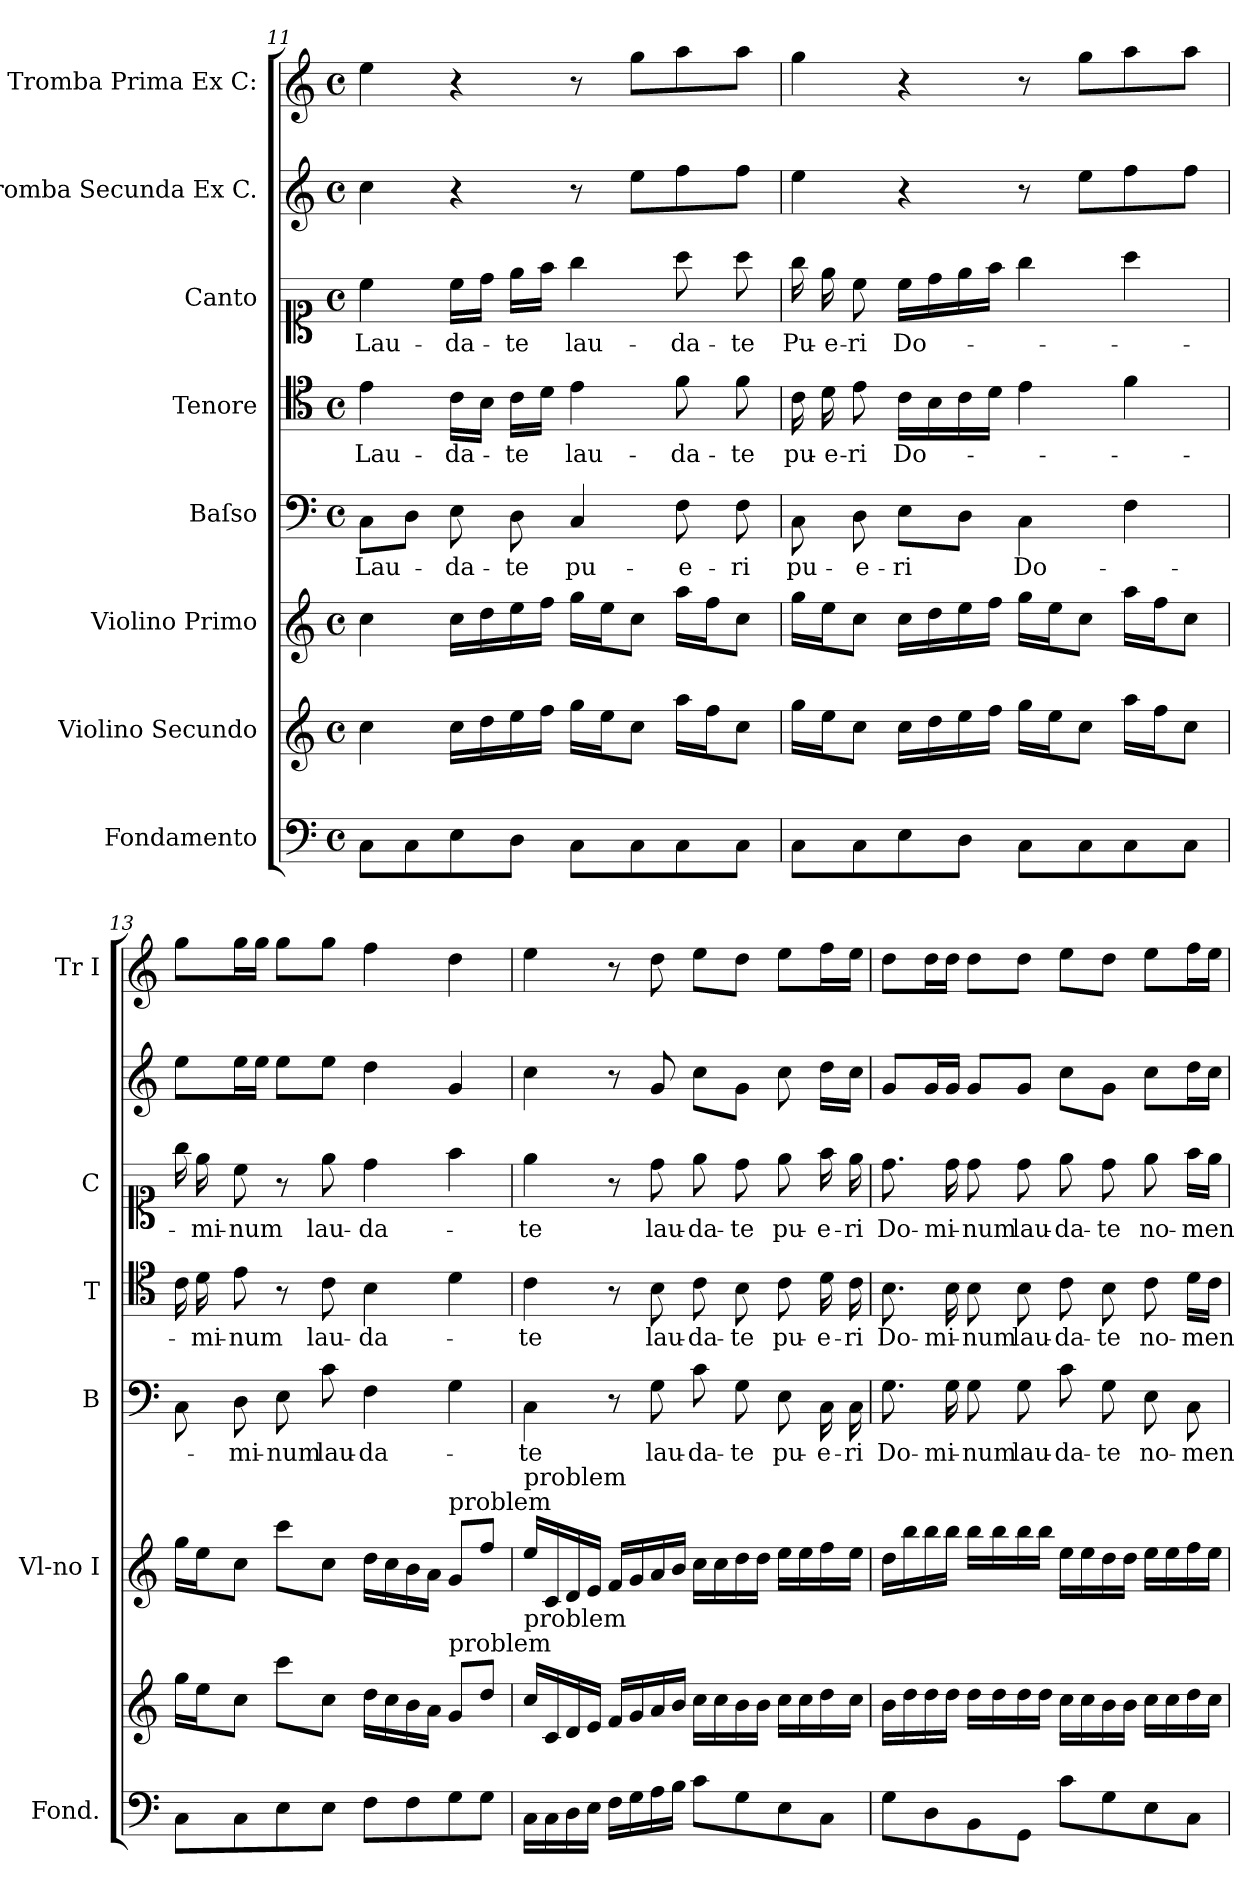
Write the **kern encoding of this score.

**kern	**kern	**kern	**kern	**text	**kern	**text	**kern	**text	**kern	**kern
*part8	*part7	*part6	*part5	*part5	*part4	*part4	*part3	*part3	*part2	*part1
*staff8	*staff7	*staff6	*staff5	*staff5	*staff4	*staff4	*staff3	*staff3	*staff2	*staff1
*I"Fondamento	*I"Violino Secundo	*I"Violino Primo	*I"Baſso	*	*I"Tenore	*	*I"Canto	*	*I"Tromba Secunda Ex C.	*I"Tromba Prima Ex C:
*I'Fond.	*	*I'Vl-no I	*I'B	*	*I'T	*	*I'C	*	*	*I'Tr I
*clefF4	*clefG2	*clefG2	*clefF4	*	*clefC4	*	*clefC1	*	*clefG2	*clefG2
*k[]	*k[]	*k[]	*k[]	*	*k[]	*	*k[]	*	*k[]	*k[]
*C:	*C:	*C:	*C:	*	*C:	*	*C:	*	*C:	*C:
*M4/4	*M4/4	*M4/4	*M4/4	*	*M4/4	*	*M4/4	*	*M4/4	*M4/4
*met(c)	*met(c)	*met(c)	*met(c)	*	*met(c)	*	*met(c)	*	*met(c)	*met(c)
=11	=11	=11	=11	=11	=11	=11	=11	=11	=11	=11
8C\L	4cc\	4cc\	8C\L	Lau-	4e\	Lau-	4cc\	Lau-	4cc\	4ee\
8C\	.	.	8D\J	.	.	.	.	.	.	.
8E\	16cc\LL	16cc\LL	8E\	-da-	16c\LL	-da-	16cc\LL	-da-	4r	4r
.	16dd\	16dd\	.	.	16B\JJ	.	16dd\JJ	.	.	.
8D\J	16ee\	16ee\	8D\	-te	16c\LL	-te	16ee\LL	-te	.	.
.	16ff\JJ	16ff\JJ	.	.	16d\JJ	.	16ff\JJ	.	.	.
8C\L	16gg\LL	16gg\LL	4C/	pu-	4e\	lau-	4gg\	lau-	8r	8r
.	16ee\J	16ee\J	.	.	.	.	.	.	.	.
8C\	8cc\J	8cc\J	.	.	.	.	.	.	8ee\L	8gg\L
8C\	16aa\LL	16aa\LL	8F\	-e-	8f\	-da-	8aa\	-da-	8ff\	8aa\
.	16ff\J	16ff\J	.	.	.	.	.	.	.	.
8C\J	8cc\J	8cc\J	8F\	-ri	8f\	-te	8aa\	-te	8ff\J	8aa\J
=12	=12	=12	=12	=12	=12	=12	=12	=12	=12	=12
8C\L	16gg\LL	16gg\LL	8C\	pu-	16c\	pu-	16gg\	Pu-	4ee\	4gg\
.	16ee\J	16ee\J	.	.	16d\	-e-	16ee\	-e-	.	.
8C\	8cc\J	8cc\J	8D\	-e-	8e\	-ri	8cc\	-ri	.	.
8E\	16cc\LL	16cc\LL	8E\L	-ri	16c\LL	Do-	16cc\LL	Do-	4r	4r
.	16dd\	16dd\	.	.	16B\	.	16dd\	.	.	.
8D\J	16ee\	16ee\	8D\J	.	16c\	.	16ee\	.	.	.
.	16ff\JJ	16ff\JJ	.	.	16d\JJ	.	16ff\JJ	.	.	.
8C\L	16gg\LL	16gg\LL	4C\	Do-	4e\	.	4gg\	.	8r	8r
.	16ee\J	16ee\J	.	.	.	.	.	.	.	.
8C\	8cc\J	8cc\J	.	.	.	.	.	.	8ee\L	8gg\L
8C\	16aa\LL	16aa\LL	4F\	.	4f\	.	4aa\	.	8ff\	8aa\
.	16ff\J	16ff\J	.	.	.	.	.	.	.	.
8C\J	8cc\J	8cc\J	.	.	.	.	.	.	8ff\J	8aa\J
=13	=13	=13	=13	=13	=13	=13	=13	=13	=13	=13
8C\L	16gg\LL	16gg\LL	8C\	.	16c\	.	16gg\	.	8ee\L	8gg\L
.	16ee\J	16ee\J	.	.	16d\	-mi-	16ee\	-mi-	.	.
8C\	8cc\J	8cc\J	8D\	-mi-	8e\	-num	8cc\	-num	16ee\L	16gg\L
.	.	.	.	.	.	.	.	.	16ee\JJ	16gg\JJ
8E\	8ccc\L	8ccc\L	8E\	-num	8r	.	8r	.	8ee\L	8gg\L
8E\J	8cc\J	8cc\J	8c\	lau-	8c\	lau-	8ee\	lau-	8ee\J	8gg\J
8F\L	16dd\LL	16dd\LL	4F\	-da-	4B\	-da-	4dd\	-da-	4dd\	4ff\
.	16cc\	16cc\	.	.	.	.	.	.	.	.
8F\	16b\	16b\	.	.	.	.	.	.	.	.
.	16a\JJ	16a\JJ	.	.	.	.	.	.	.	.
!	!	!LO:TX:a:t=problem	!	!	!	!	!	!	!	!
!	!LO:TX:a:t=problem	!	!	!	!	!	!	!	!	!
8G\	8g/L	8g/L	4G\	.	4d\	.	4ff\	.	4g/	4dd\
8G\J	8dd\J	8ff\J	.	.	.	.	.	.	.	.
=14	=14	=14	=14	=14	=14	=14	=14	=14	=14	=14
!	!	!LO:TX:a:t=problem	!	!	!	!	!	!	!	!
!	!LO:TX:a:t=problem	!	!	!	!	!	!	!	!	!
16C\LL	16cc\LL	16ee\LL	4C\	-te	4c\	-te	4ee\	-te	4cc\	4ee\
16C\	16c/	16c/	.	.	.	.	.	.	.	.
16D\	16d/	16d/	.	.	.	.	.	.	.	.
16E\JJ	16e/JJ	16e/JJ	.	.	.	.	.	.	.	.
16F\LL	16f/LL	16f/LL	8r	.	8r	.	8r	.	8r	8r
16G\	16g/	16g/	.	.	.	.	.	.	.	.
16A\	16a/	16a/	8G\	lau-	8B\	lau-	8dd\	lau-	8g/	8dd\
16B\JJ	16b/JJ	16b/JJ	.	.	.	.	.	.	.	.
8c\L	16cc\LL	16cc\LL	8c\	-da-	8c\	-da-	8ee\	-da-	8cc\L	8ee\L
.	16cc\	16cc\	.	.	.	.	.	.	.	.
8G\	16b\	16dd\	8G\	-te	8B\	-te	8dd\	-te	8g\J	8dd\J
.	16b\JJ	16dd\JJ	.	.	.	.	.	.	.	.
8E\	16cc\LL	16ee\LL	8E\	pu-	8c\	pu-	8ee\	pu-	8cc\	8ee\L
.	16cc\	16ee\	.	.	.	.	.	.	.	.
8C\J	16dd\	16ff\	16C\	-e-	16d\	-e-	16ff\	-e-	16dd\LL	16ff\L
.	16cc\JJ	16ee\JJ	16C\	-ri	16c\	-ri	16ee\	-ri	16cc\JJ	16ee\JJ
=15	=15	=15	=15	=15	=15	=15	=15	=15	=15	=15
8G\L	16b\LL	16dd\LL	8.G\	Do-	8.B\	Do-	8.dd\	Do-	8g/L	8dd\L
.	16dd\	16bb\	.	.	.	.	.	.	.	.
8D\	16dd\	16bb\	.	.	.	.	.	.	16g/L	16dd\L
.	16dd\JJ	16bb\JJ	16G\	-mi-	16B\	-mi-	16dd\	-mi-	16g/JJ	16dd\JJ
8BB\	16dd\LL	16bb\LL	8G\	-num	8B\	-num	8dd\	-num	8g/L	8dd\L
.	16dd\	16bb\	.	.	.	.	.	.	.	.
8GG\J	16dd\	16bb\	8G\	lau-	8B\	lau-	8dd\	lau-	8g/J	8dd\J
.	16dd\JJ	16bb\JJ	.	.	.	.	.	.	.	.
8c\L	16cc\LL	16ee\LL	8c\	-da-	8c\	-da-	8ee\	-da-	8cc\L	8ee\L
.	16cc\	16ee\	.	.	.	.	.	.	.	.
8G\	16b\	16dd\	8G\	-te	8B\	-te	8dd\	-te	8g\J	8dd\J
.	16b\JJ	16dd\JJ	.	.	.	.	.	.	.	.
8E\	16cc\LL	16ee\LL	8E\	no-	8c\	no-	8ee\	no-	8cc\L	8ee\L
.	16cc\	16ee\	.	.	.	.	.	.	.	.
8C\J	16dd\	16ff\	8C\	-men	16d\LL	-men	16ff\LL	-men	16dd\L	16ff\L
.	16cc\JJ	16ee\JJ	.	.	16c\JJ	.	16ee\JJ	.	16cc\JJ	16ee\JJ
=	=	=	=	=	=	=	=	=	=	=
*-	*-	*-	*-	*-	*-	*-	*-	*-	*-	*-
